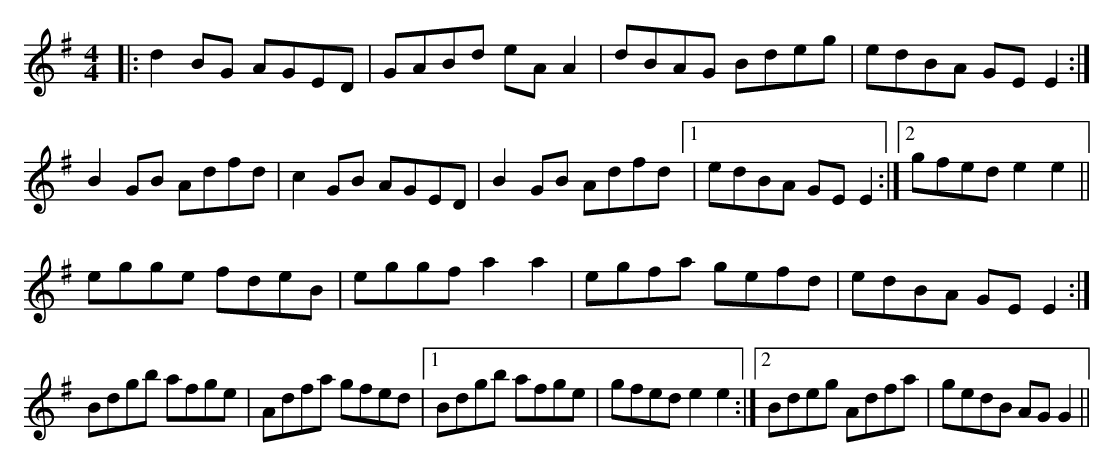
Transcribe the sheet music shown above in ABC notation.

X:1
M:4/4
K:G
|:d2 BG AGED|GABd eA A2|dBAG Bdeg|edBA GE E2:|
B2 GB Adfd|c2 GB AGED|B2 GB Adfd [1|edBA GE E2:|2 gfed e2 e2||
egge fdeB|eggf a2 a2|egfa gefd|edBA GE E2:|
Bdgb afge|Adfa gfed|1 Bdgb afge|gfed e2 e2:|2 Bdeg Adfa|gedB AG G2||
